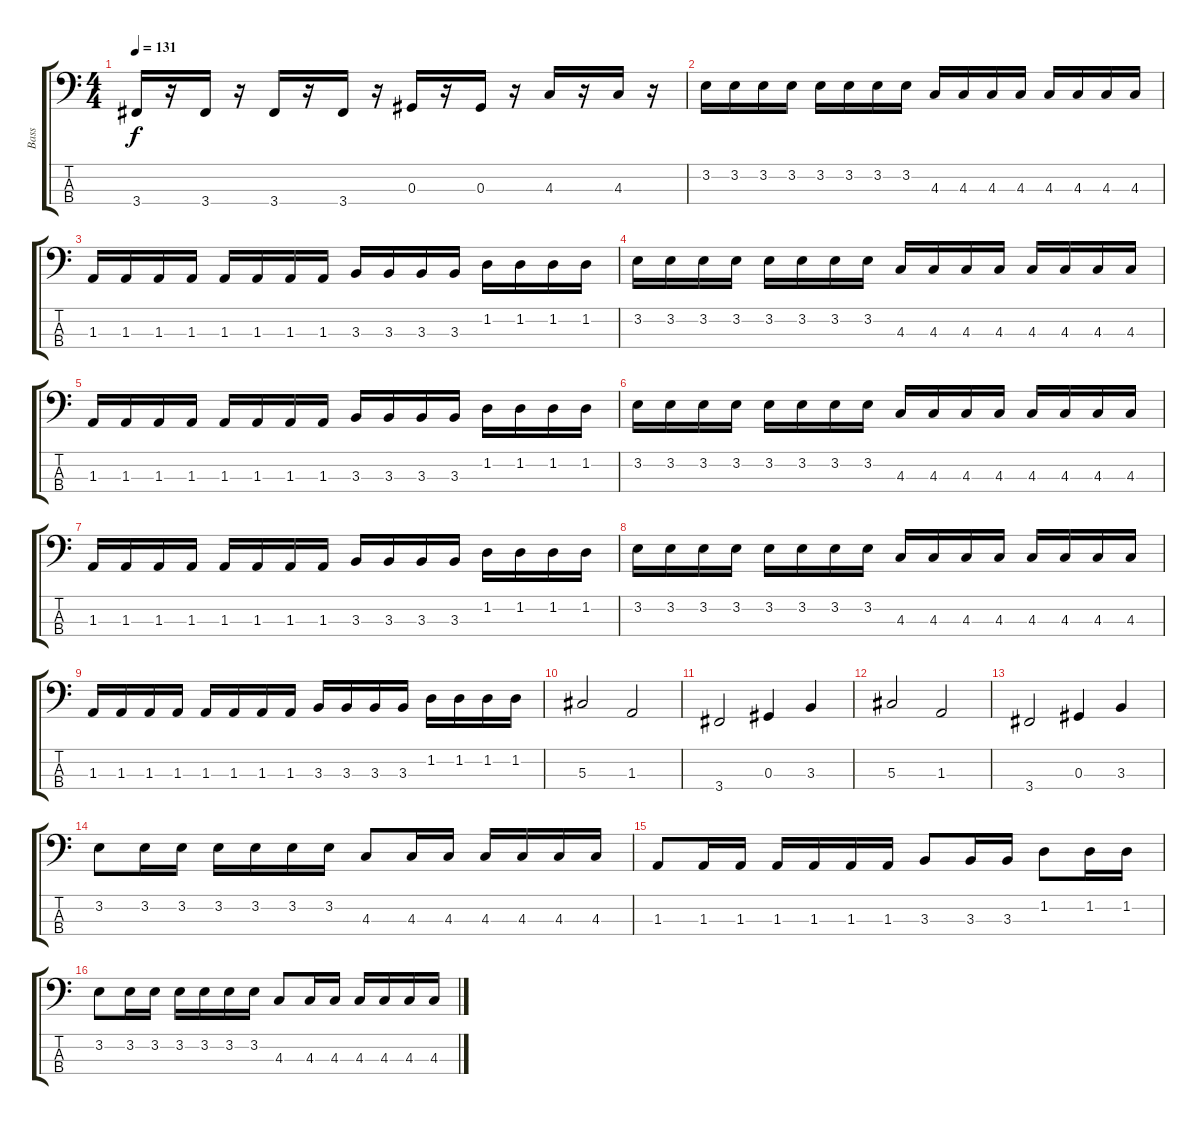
\track ("Bass" "Bass") {instrument electricbasspick}
\staff {score tabs}
\tuning (Gb2 Db2 Ab1 Eb1) {hide}
\ts (4 4)
\tempo 131
\clef f4
\ks c
3.4.16{dy f} r.16 3.4.16 r.16 3.4.16 r.16 3.4.16 r.16 0.3.16 r.16 0.3.16 r.16 4.3.16 r.16 4.3.16 r.16 |
\section ("" "")
3.2.16 3.2.16 3.2.16 3.2.16 3.2.16 3.2.16 3.2.16 3.2.16 4.3.16 4.3.16 4.3.16 4.3.16 4.3.16 4.3.16 4.3.16 4.3.16 |
1.3.16 1.3.16 1.3.16 1.3.16 1.3.16 1.3.16 1.3.16 1.3.16 3.3.16 3.3.16 3.3.16 3.3.16 1.2.16 1.2.16 1.2.16 1.2.16 |
3.2.16 3.2.16 3.2.16 3.2.16 3.2.16 3.2.16 3.2.16 3.2.16 4.3.16 4.3.16 4.3.16 4.3.16 4.3.16 4.3.16 4.3.16 4.3.16 |
1.3.16 1.3.16 1.3.16 1.3.16 1.3.16 1.3.16 1.3.16 1.3.16 3.3.16 3.3.16 3.3.16 3.3.16 1.2.16 1.2.16 1.2.16 1.2.16 |
3.2.16 3.2.16 3.2.16 3.2.16 3.2.16 3.2.16 3.2.16 3.2.16 4.3.16 4.3.16 4.3.16 4.3.16 4.3.16 4.3.16 4.3.16 4.3.16 |
1.3.16 1.3.16 1.3.16 1.3.16 1.3.16 1.3.16 1.3.16 1.3.16 3.3.16 3.3.16 3.3.16 3.3.16 1.2.16 1.2.16 1.2.16 1.2.16 |
3.2.16 3.2.16 3.2.16 3.2.16 3.2.16 3.2.16 3.2.16 3.2.16 4.3.16 4.3.16 4.3.16 4.3.16 4.3.16 4.3.16 4.3.16 4.3.16 |
1.3.16 1.3.16 1.3.16 1.3.16 1.3.16 1.3.16 1.3.16 1.3.16 3.3.16 3.3.16 3.3.16 3.3.16 1.2.16 1.2.16 1.2.16 1.2.16 |
\section ("" "")
5.3.2 1.3.2 |
3.4.2 0.3.4 3.3.4 |
5.3.2 1.3.2 |
3.4.2 0.3.4 3.3.4 |
\section ("" "")
3.2.8 3.2.16 3.2.16 3.2.16 3.2.16 3.2.16 3.2.16 4.3.8 4.3.16 4.3.16 4.3.16 4.3.16 4.3.16 4.3.16 |
1.3.8 1.3.16 1.3.16 1.3.16 1.3.16 1.3.16 1.3.16 3.3.8 3.3.16 3.3.16 1.2.8 1.2.16 1.2.16 |
3.2.8 3.2.16 3.2.16 3.2.16 3.2.16 3.2.16 3.2.16 4.3.8 4.3.16 4.3.16 4.3.16 4.3.16 4.3.16 4.3.16
